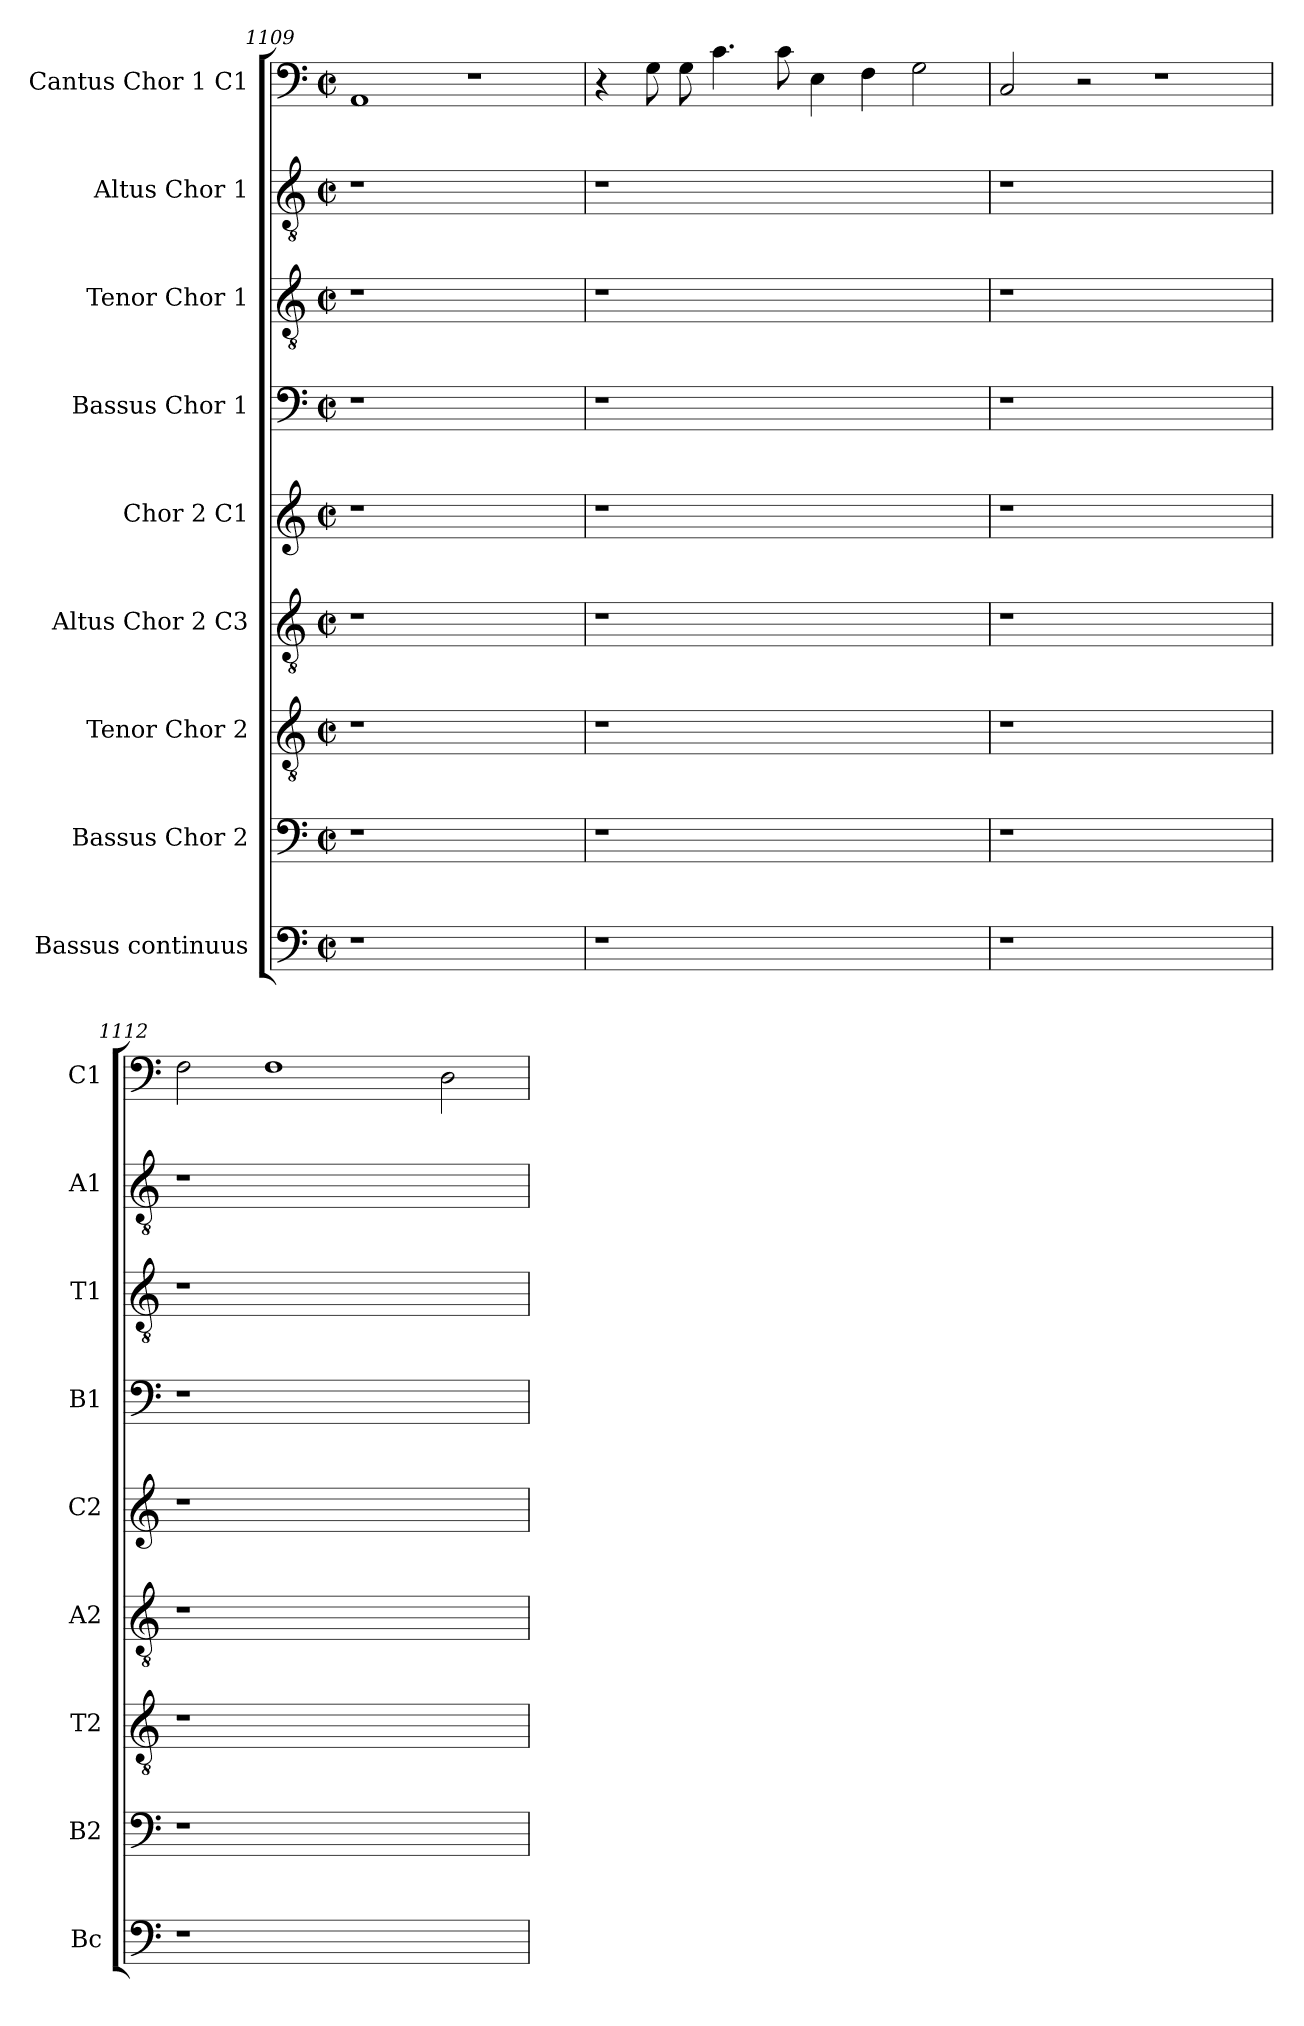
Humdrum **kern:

**kern	**kern	**kern	**kern	**kern	**kern	**kern	**kern	**kern
*part9	*part8	*part7	*part6	*part5	*part4	*part3	*part2	*part1
*staff9	*staff8	*staff7	*staff6	*staff5	*staff4	*staff3	*staff2	*staff1
*I"Bassus continuus	*I"Bassus Chor 2	*I"Tenor Chor 2	*I"Altus Chor 2 C3	*I"Chor 2 C1	*I"Bassus Chor 1	*I"Tenor Chor 1	*I"Altus Chor 1	*I"Cantus Chor 1 C1
*I'Bc	*I'B2	*I'T2	*I'A2	*I'C2	*I'B1	*I'T1	*I'A1	*I'C1
*clefF4	*clefF4	*clefGv2	*clefGv2	*clefG2	*clefF4	*clefGv2	*clefGv2	*clefF4
*ITrd7c12	*	*	*	*	*	*	*	*
*k[]	*k[]	*k[]	*k[]	*k[]	*k[]	*k[]	*k[]	*k[]
*C:	*C:	*C:	*C:	*C:	*C:	*C:	*C:	*C:
*M2/2	*M2/2	*M2/2	*M2/2	*M2/2	*M2/2	*M2/2	*M2/2	*M2/2
*met(c|)	*met(c|)	*met(c|)	*met(c|)	*met(c|)	*met(c|)	*met(c|)	*met(c|)	*met(c|)
=1109	=1109	=1109	=1109	=1109	=1109	=1109	=1109	=1109
1r	1r	1r	1r	1r	1r	1r	1r	1AA
1ryy	1ryy	1ryy	1ryy	1ryy	1ryy	1ryy	1ryy	1r
=1110	=1110	=1110	=1110	=1110	=1110	=1110	=1110	=1110
1r	1r	1r	1r	1r	1r	1r	1r	4r
.	.	.	.	.	.	.	.	8G\
.	.	.	.	.	.	.	.	8G\
.	.	.	.	.	.	.	.	4.c\
.	.	.	.	.	.	.	.	8c\
1ryy	1ryy	1ryy	1ryy	1ryy	1ryy	1ryy	1ryy	4E\
.	.	.	.	.	.	.	.	4F\
.	.	.	.	.	.	.	.	2G\
=1111	=1111	=1111	=1111	=1111	=1111	=1111	=1111	=1111
1r	1r	1r	1r	1r	1r	1r	1r	2C/
.	.	.	.	.	.	.	.	2r
1ryy	1ryy	1ryy	1ryy	1ryy	1ryy	1ryy	1ryy	1r
=1112	=1112	=1112	=1112	=1112	=1112	=1112	=1112	=1112
1r	1r	1r	1r	1r	1r	1r	1r	2F\
.	.	.	.	.	.	.	.	1F
1ryy	1ryy	1ryy	1ryy	1ryy	1ryy	1ryy	1ryy	.
.	.	.	.	.	.	.	.	2D\
=	=	=	=	=	=	=	=	=
*-	*-	*-	*-	*-	*-	*-	*-	*-
